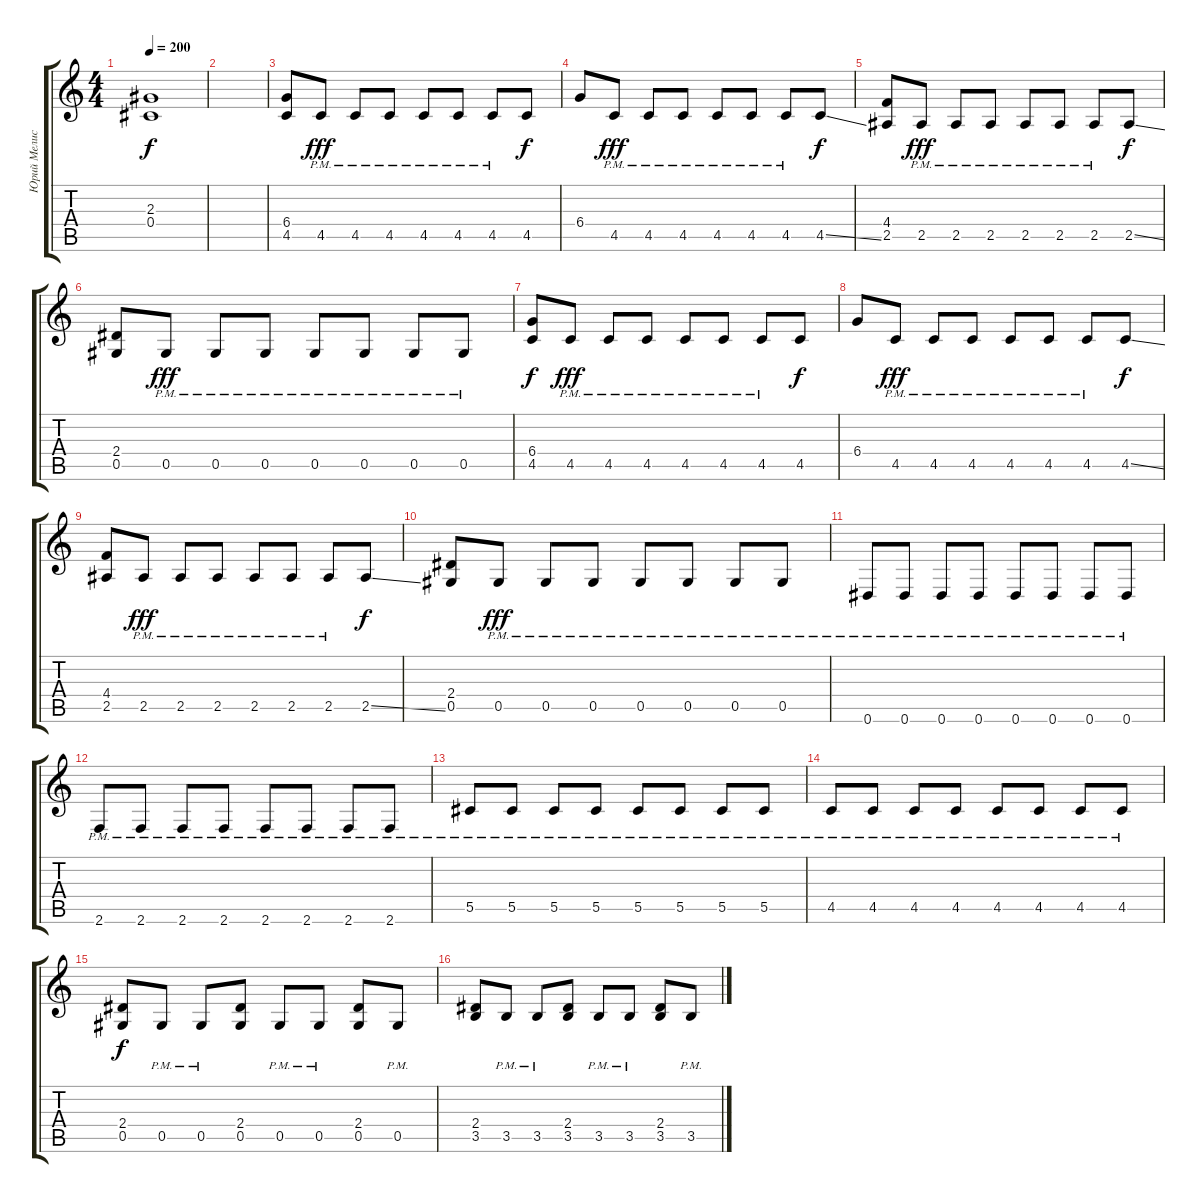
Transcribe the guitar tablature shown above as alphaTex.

\track ("Юрий Мелисов" "Юрий Мелис") {instrument distortionguitar}
\staff {score tabs}
\tuning (Eb4 Bb3 Gb3 Db3 Ab2 Eb2) {hide}
\ts (4 4)
\tempo 200
\clef g2
\ks c
(2.3 0.4).1{dy f} |
|
(6.4 4.5).8 4.5{pm}.8{dy fff} 4.5{pm}.8 4.5{pm}.8 4.5{pm}.8 4.5{pm}.8 4.5{pm}.8 4.5.8{dy f} |
6.4.8 4.5{pm}.8{dy fff} 4.5{pm}.8 4.5{pm}.8 4.5{pm}.8 4.5{pm}.8 4.5{pm}.8 4.5{ss}.8{dy f} |
(4.4 2.5).8 2.5{pm}.8{dy fff} 2.5{pm}.8 2.5{pm}.8 2.5{pm}.8 2.5{pm}.8 2.5{pm}.8 2.5{ss}.8{dy f} |
(2.4 0.5).8 0.5{pm}.8{dy fff} 0.5{pm}.8 0.5{pm}.8 0.5{pm}.8 0.5{pm}.8 0.5{pm}.8 0.5{pm}.8 |
(6.4 4.5).8{dy f} 4.5{pm}.8{dy fff} 4.5{pm}.8 4.5{pm}.8 4.5{pm}.8 4.5{pm}.8 4.5{pm}.8 4.5.8{dy f} |
6.4.8 4.5{pm}.8{dy fff} 4.5{pm}.8 4.5{pm}.8 4.5{pm}.8 4.5{pm}.8 4.5{pm}.8 4.5{ss}.8{dy f} |
(4.4 2.5).8 2.5{pm}.8{dy fff} 2.5{pm}.8 2.5{pm}.8 2.5{pm}.8 2.5{pm}.8 2.5{pm}.8 2.5{ss}.8{dy f} |
(2.4 0.5).8 0.5{pm}.8{dy fff} 0.5{pm}.8 0.5{pm}.8 0.5{pm}.8 0.5{pm}.8 0.5{pm}.8 0.5{pm}.8 |
0.6{pm}.8 0.6{pm}.8 0.6{pm}.8 0.6{pm}.8 0.6{pm}.8 0.6{pm}.8 0.6{pm}.8 0.6{pm}.8 |
2.6{pm}.8 2.6{pm}.8 2.6{pm}.8 2.6{pm}.8 2.6{pm}.8 2.6{pm}.8 2.6{pm}.8 2.6{pm}.8 |
5.5{pm}.8 5.5{pm}.8 5.5{pm}.8 5.5{pm}.8 5.5{pm}.8 5.5{pm}.8 5.5{pm}.8 5.5{pm}.8 |
4.5{pm}.8 4.5{pm}.8 4.5{pm}.8 4.5{pm}.8 4.5{pm}.8 4.5{pm}.8 4.5{pm}.8 4.5{pm}.8 |
(2.4 0.5).8{dy f} 0.5{pm}.8 0.5{pm}.8 (2.4 0.5).8 0.5{pm}.8 0.5{pm}.8 (2.4 0.5).8 0.5{pm}.8 |
(2.4 3.5).8 3.5{pm}.8 3.5{pm}.8 (2.4 3.5).8 3.5{pm}.8 3.5{pm}.8 (2.4 3.5).8 3.5{pm}.8
